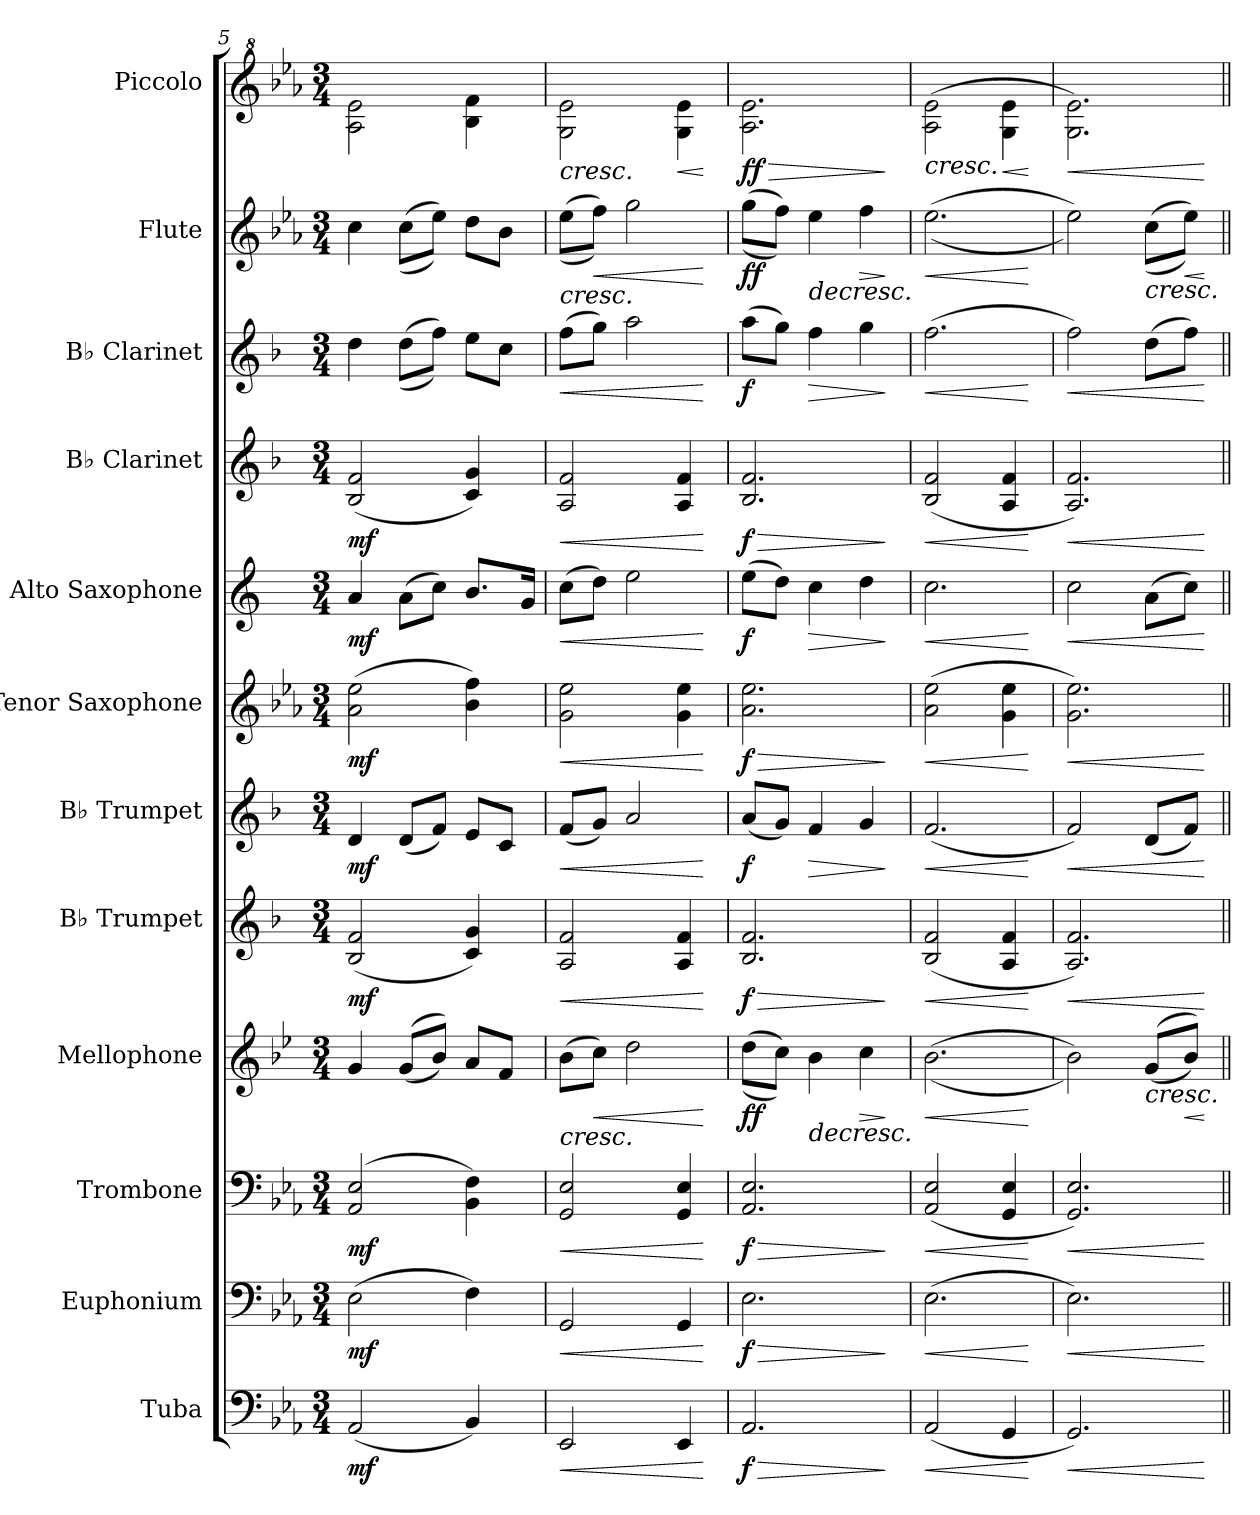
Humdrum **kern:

**kern	**dynam	**kern	**dynam	**kern	**dynam	**kern	**dynam	**kern	**dynam	**kern	**dynam	**kern	**dynam	**kern	**dynam	**kern	**dynam	**kern	**dynam	**kern	**dynam	**kern	**dynam
*part12	*part12	*part11	*part11	*part10	*part10	*part9	*part9	*part8	*part8	*part7	*part7	*part6	*part6	*part5	*part5	*part4	*part4	*part3	*part3	*part2	*part2	*part1	*part1
*staff12	*staff12	*staff11	*staff11	*staff10	*staff10	*staff9	*staff9	*staff8	*staff8	*staff7	*staff7	*staff6	*staff6	*staff5	*staff5	*staff4	*staff4	*staff3	*staff3	*staff2	*staff2	*staff1	*staff1
*I"Tuba	*	*I"Euphonium	*	*I"Trombone	*	*I"Mellophone	*	*I"B♭ Trumpet	*	*I"B♭ Trumpet	*	*I"Tenor Saxophone	*	*I"Alto Saxophone	*	*I"B♭ Clarinet	*	*I"B♭ Clarinet	*	*I"Flute	*	*I"Piccolo	*
*I'Tba.	*	*I'Euph.	*	*I'Trb.	*	*I'Mph.	*	*I'B♭ Tpt.	*	*I'B♭ Tpt.	*	*I'T. Sax.	*	*I'A. Sax.	*	*I'B♭ Cl.	*	*I'B♭ Cl.	*	*I'Fl.	*	*I'Picc.	*
!!LO:PB:g=z
*clefF4	*	*clefF4	*	*clefF4	*	*clefG2	*	*clefG2	*	*clefG2	*	*clefG2	*	*clefG2	*	*clefG2	*	*clefG2	*	*clefG2	*	*clefG^2	*
*	*	*	*	*	*	*ITrd4c7	*	*ITrd1c2	*	*ITrd1c2	*	*ITrd8c14	*	*ITrd5c9	*	*ITrd1c2	*	*ITrd1c2	*	*	*	*ITrd-7c-12	*
*k[b-e-a-]	*	*k[b-e-a-]	*	*k[b-e-a-]	*	*k[b-e-a-]	*	*k[b-e-a-]	*	*k[b-e-a-]	*	*k[b-e-a-]	*	*k[b-e-a-]	*	*k[b-e-a-]	*	*k[b-e-a-]	*	*k[b-e-a-]	*	*k[b-e-a-]	*
*M3/4	*	*M3/4	*	*M3/4	*	*M3/4	*	*M3/4	*	*M3/4	*	*M3/4	*	*M3/4	*	*M3/4	*	*M3/4	*	*M3/4	*	*M3/4	*
=5	=5	=5	=5	=5	=5	=5	=5	=5	=5	=5	=5	=5	=5	=5	=5	=5	=5	=5	=5	=5	=5	=5	=5
!	!LO:DY:b	!	!LO:DY:b	!	!LO:DY:b	!	!LO:DY:b	!	!	!	!	!	!	!	!	!	!	!	!	!	!	!	!
!	!	!	!	!	!	!	!LO:DY:n=1:b	!	!LO:DY:b	!	!LO:DY:b	!	!LO:DY:b	!	!LO:DY:b	!	!LO:DY:b	!	!LO:DY:b	!	!	!	!
!	!	!	!	!	!	!	!	!	!	!	!	!	!	!	!	!	!	!	!LO:DY:n=1:b	!	!LO:DY:b	!	!
!	!	!	!	!	!	!	!	!	!	!	!	!	!	!	!	!	!	!	!	!	!LO:DY:n=1:b	!	!LO:DY:b
!	!	!	!	!	!	!	!	!	!	!	!	!	!	!	!	!	!	!	!	!	!	!	!LO:DY:n=1:b
(2AA-/	mf	(2E-\	mf	(2AA-/ 2E-/	mf	4c/	mf mf	(2A-/ 2e-/	mf	4c/	mf	(2A-\ 2e-\	mf	4c/	mf	(2A-/ 2e-/	mf	4cc\	mf mf	4cc\	mf mf	2aa-\ 2eee-\	mf mf
.	.	.	.	.	.	((8c/L	.	.	.	(8c/L	.	.	.	(8c\L	.	.	.	((8cc\L	.	((8cc\L	.	.	.
.	.	.	.	.	.	8e-/J))	.	.	.	8e-/J)	.	.	.	8e-\J)	.	.	.	8ee-\J))	.	8ee-\J))	.	.	.
4BB-/)	.	4F\)	.	4BB-\ 4F\)	.	8d/L	.	4B-/ 4f/)	.	8d/L	.	4B-\ 4f\)	.	8.d/L	.	4B-/ 4f/)	.	8dd\L	.	8dd\L	.	4bb-\ 4fff\	.
.	.	.	.	.	.	8B-/J	.	.	.	8B-/J	.	.	.	.	.	.	.	8b-\J	.	8b-\J	.	.	.
.	.	.	.	.	.	.	.	.	.	.	.	.	.	16B-/Jk	.	.	.	.	.	.	.	.	.
=6	=6	=6	=6	=6	=6	=6	=6	=6	=6	=6	=6	=6	=6	=6	=6	=6	=6	=6	=6	=6	=6	=6	=6
!	!LO:HP:b	!	!LO:HP:b	!	!LO:HP:b	!	!LO:HP:b	!	!LO:HP:b	!	!LO:HP:b	!	!LO:HP:b	!	!LO:HP:b	!	!LO:HP:b	!	!LO:HP:b	!	!LO:HP:b	!	!LO:HP:b
2EE-/	<	2GG/	<	2GG/ 2E-/	<	(8e-\L	<	2G/ 2e-/	<	(8e-/L	<	2G\ 2e-\	<	(8e-\L	<	2G/ 2e-/	<	(8ee-\L	<	((8ee-\L	<	2gg\ 2eee-\	<
!	!	!	!	!	!	!	!LO:HP:b	!	!	!	!	!	!	!	!	!	!	!	!	!	!LO:HP:b	!	!
.	.	.	.	.	.	8f\J)	<	.	.	8f/J)	.	.	.	8f\J)	.	.	.	8ff\J)	.	8ff\J))	<	.	.
.	.	.	.	.	.	2g\	.	.	.	2g/	.	.	.	2g\	.	.	.	2gg\	.	2gg\	.	.	.
!	!	!	!	!	!	!	!	!	!	!	!	!	!	!	!	!	!	!	!	!	!	!	!LO:HP:b
4EE-/	.	4GG/	.	4GG/ 4E-/	.	.	.	4G/ 4e-/	.	.	.	4G\ 4e-\	.	.	.	4G/ 4e-/	.	.	.	.	.	4gg\ 4eee-\	<
.	[	.	[	.	[	.	[ [	.	[	.	[	.	[	.	[	.	[	.	[	.	[ [	.	[ [
=7	=7	=7	=7	=7	=7	=7	=7	=7	=7	=7	=7	=7	=7	=7	=7	=7	=7	=7	=7	=7	=7	=7	=7
!	!LO:HP:b	!	!LO:HP:b	!	!LO:HP:b	!	!	!	!LO:HP:b	!	!	!	!LO:HP:b	!	!	!	!LO:HP:b	!	!	!	!	!	!LO:HP:b
!	!LO:DY:n=1:b	!	!LO:DY:n=1:b	!	!LO:DY:n=1:b	!	!LO:DY:b	!	!	!	!	!	!	!	!	!	!	!	!	!	!	!	!
!	!	!	!	!	!	!	!LO:DY:n=1:b	!	!LO:DY:n=1:b	!	!LO:DY:b	!	!LO:DY:n=1:b	!	!LO:DY:b	!	!LO:DY:n=1:b	!	!LO:DY:b	!	!LO:DY:b	!	!
!	!	!	!	!	!	!	!	!	!	!	!	!	!	!	!	!	!	!	!	!	!LO:DY:n=1:b	!	!LO:DY:n=1:b
!	!	!	!	!	!	!	!	!	!	!	!	!	!	!	!	!	!	!	!	!	!	!	!LO:DY:n=2:b
2.AA-/	> f	2.E-\	> f	2.AA-/ 2.E-/	> f	((8g\L	f f	2.A-/ 2.e-/	> f	(8g/L	f	2.A-\ 2.e-\	> f	(8g\L	f	2.A-/ 2.e-/	> f	(8gg\L	f	((8gg\L	f f	2.aa-\ 2.eee-\	> f f
.	.	.	.	.	.	8f\J))	.	.	.	8f/J)	.	.	.	8f\J)	.	.	.	8ff\J)	.	8ff\J))	.	.	.
!	!	!	!	!	!	!	!LO:HP:b	!	!	!	!LO:HP:b	!	!	!	!LO:HP:b	!	!	!	!LO:HP:b	!	!LO:HP:b	!	!
.	.	.	.	.	.	4e-\	>	.	.	4e-/	>	.	.	4e-\	>	.	.	4ee-\	>	4ee-\	>	.	.
!	!	!	!	!	!	!	!LO:HP:b	!	!	!	!	!	!	!	!	!	!	!	!	!	!LO:HP:b	!	!
.	.	.	.	.	.	4f\	>	.	.	4f/	.	.	.	4f\	.	.	.	4ff\	.	4ff\	>	.	.
.	]	.	]	.	]	.	] ]	.	]	.	]	.	]	.	]	.	]	.	]	.	] ]	.	]
=8	=8	=8	=8	=8	=8	=8	=8	=8	=8	=8	=8	=8	=8	=8	=8	=8	=8	=8	=8	=8	=8	=8	=8
!	!LO:HP:b	!	!LO:HP:b	!	!LO:HP:b	!	!LO:HP:b	!	!	!	!	!	!	!	!	!	!	!	!	!	!	!	!
!	!	!	!	!	!	!	!LO:HP:n=1:b	!	!LO:HP:b	!	!LO:HP:b	!	!LO:HP:b	!	!LO:HP:b	!	!LO:HP:b	!	!LO:HP:b	!	!LO:HP:b	!	!
!	!	!	!	!	!	!	!	!	!	!	!	!	!	!	!	!	!	!	!	!	!LO:HP:n=1:b	!	!LO:HP:b
(2AA-/	<	(2.E-\	<	(2AA-/ 2E-/	<	((2.e-\	< <	(2A-/ 2e-/	<	(2.e-/	<	(2A-\ 2e-\	<	2.e-\	<	(2A-/ 2e-/	<	(2.ee-\	<	((2.ee-\	< <	(2aa-\ 2eee-\	<
!	!	!	!	!	!	!	!	!	!	!	!	!	!	!	!	!	!	!	!	!	!	!	!LO:HP:b
4GG/	.	.	.	4GG/ 4E-/	.	.	.	4G/ 4e-/	.	.	.	4G\ 4e-\	.	.	.	4G/ 4e-/	.	.	.	.	.	4gg\ 4eee-\	<
.	[	.	[	.	[	.	[	.	[	.	[	.	[	.	[	.	[	.	[	.	[	.	[ [
=9	=9	=9	=9	=9	=9	=9	=9	=9	=9	=9	=9	=9	=9	=9	=9	=9	=9	=9	=9	=9	=9	=9	=9
!	!LO:HP:b	!	!LO:HP:b	!	!LO:HP:b	!	!	!	!LO:HP:b	!	!LO:HP:b	!	!LO:HP:b	!	!LO:HP:b	!	!LO:HP:b	!	!LO:HP:b	!	!	!	!LO:HP:b
2.GG/)	<	2.E-\)	<	2.GG/ 2.E-/)	<	2e-\))	.	2.G/ 2.e-/)	<	2e-/)	<	2.G\ 2.e-\)	<	2e-\	<	2.G/ 2.e-/)	<	2ee-\)	<	2ee-\))	.	2.gg\ 2.eee-\)	<
!	!	!	!	!	!	!	!LO:HP:n=1:b	!	!	!	!	!	!	!	!	!	!	!	!	!	!LO:HP:n=1:b	!	!
.	.	.	.	.	.	((8c/L	[ <	.	.	(8c/L	.	.	.	(8c\L	.	.	.	(8cc\L	.	((8cc\L	[ <	.	.
!	!	!	!	!	!	!	!LO:HP:b	!	!	!	!	!	!	!	!	!	!	!	!	!	!LO:HP:b	!	!
.	.	.	.	.	.	8e-/J))	<	.	.	8e-/J)	.	.	.	8e-\J)	.	.	.	8ee-\J)	.	8ee-\J))	<	.	.
.	[	.	[	.	[	.	[ [	.	[	.	[	.	[	.	[	.	[	.	[	.	[ [	.	[
=||	=||	=||	=||	=||	=||	=||	=||	=||	=||	=||	=||	=||	=||	=||	=||	=||	=||	=||	=||	=||	=||	=||	=||
*-	*-	*-	*-	*-	*-	*-	*-	*-	*-	*-	*-	*-	*-	*-	*-	*-	*-	*-	*-	*-	*-	*-	*-
